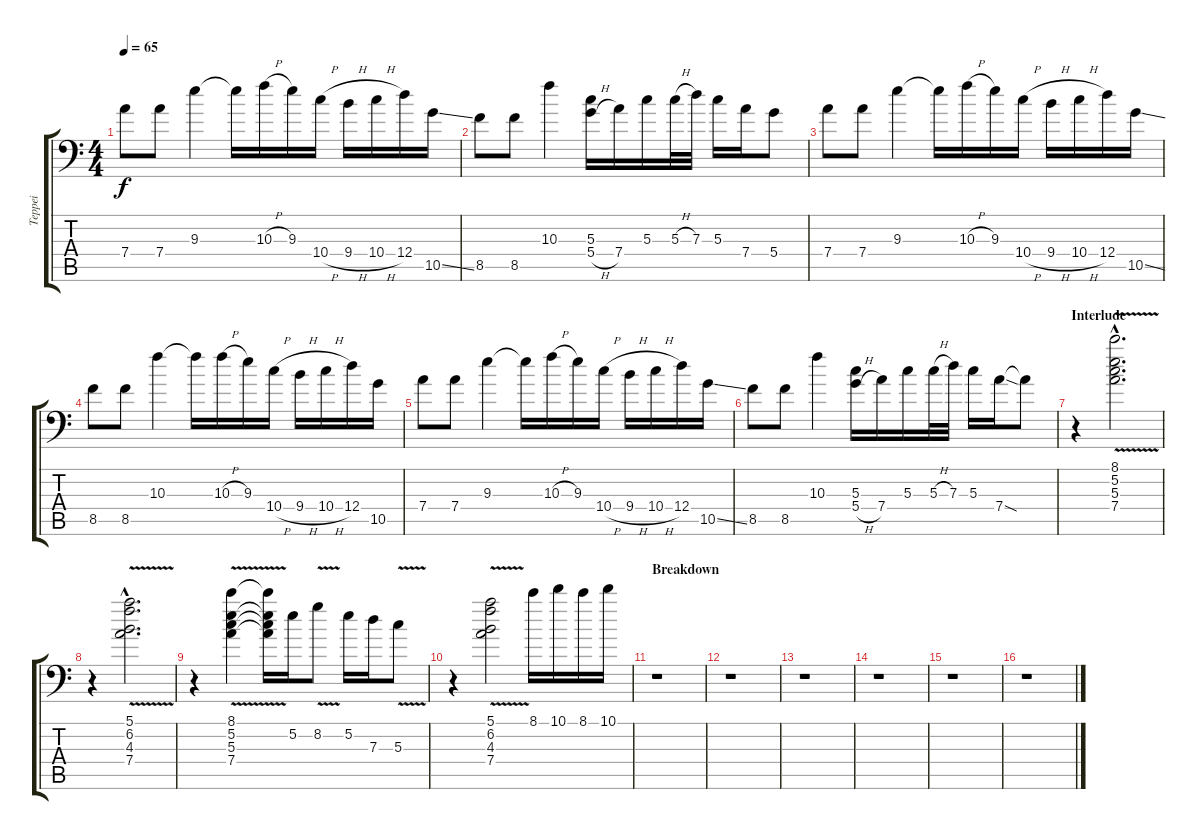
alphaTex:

\track ("Teppei" "Teppei") {instrument distortionguitar}
\staff {score tabs}
\tuning (E4 B3 G3 D3 A2 A1) {hide}
\ts (4 4)
\tempo 65
\clef f4
\ks c
7.4.8{dy f} 7.4.8 9.3.4 9.3{t}.16 10.3{h}.16 9.3.16 10.4{h}.16 9.4{h}.16 10.4{h}.16 12.4.16 10.5{ss}.16 |
8.5.8 8.5.8 10.3.4 (5.3 5.4{h}).16 7.4.16 5.3.16 5.3{h}.32 7.3.32 5.3.16 7.4.16 5.4.8 |
7.4.8 7.4.8 9.3.4 9.3{t}.16 10.3{h}.16 9.3.16 10.4{h}.16 9.4{h}.16 10.4{h}.16 12.4.16 10.5{ss}.16 |
8.5.8 8.5.8 10.3.4 10.3{t}.16 10.3{h}.16 9.3.16 10.4{h}.16 9.4{h}.16 10.4{h}.16 12.4.16 10.5.16 |
7.4.8 7.4.8 9.3.4 9.3{t}.16 10.3{h}.16 9.3.16 10.4{h}.16 9.4{h}.16 10.4{h}.16 12.4.16 10.5{ss}.16 |
8.5.8 8.5.8 10.3.4 (5.3 5.4{h}).16 7.4.16 5.3.16 5.3{h}.32 7.3.32 5.3.16 7.4{sod}.16 7.4{t}.8 |
\section ("" "Interlude")
r.4 (8.1{v hac} 5.2{hac} 5.3{hac} 7.4{hac}).2{d instrument drawbarorgan} |
r.4 (5.1{v hac} 6.2{hac} 4.3{hac} 7.4{hac}).2{d} |
r.4 (8.1{v} 5.2 5.3 7.4).4 (8.1{t} 5.2{t} 5.3{t} 7.4{t}).16 5.2.16 8.2{v}.8 5.2.16 7.3.16 5.3{v}.8 |
r.4 (5.1{v} 6.2 4.3 7.4).2 8.1.16 10.1.16 8.1.16 10.1.16 |
\section ("" "Breakdown")
r.1 |
r.1 |
r.1 |
r.1 |
r.1 |
r.1
